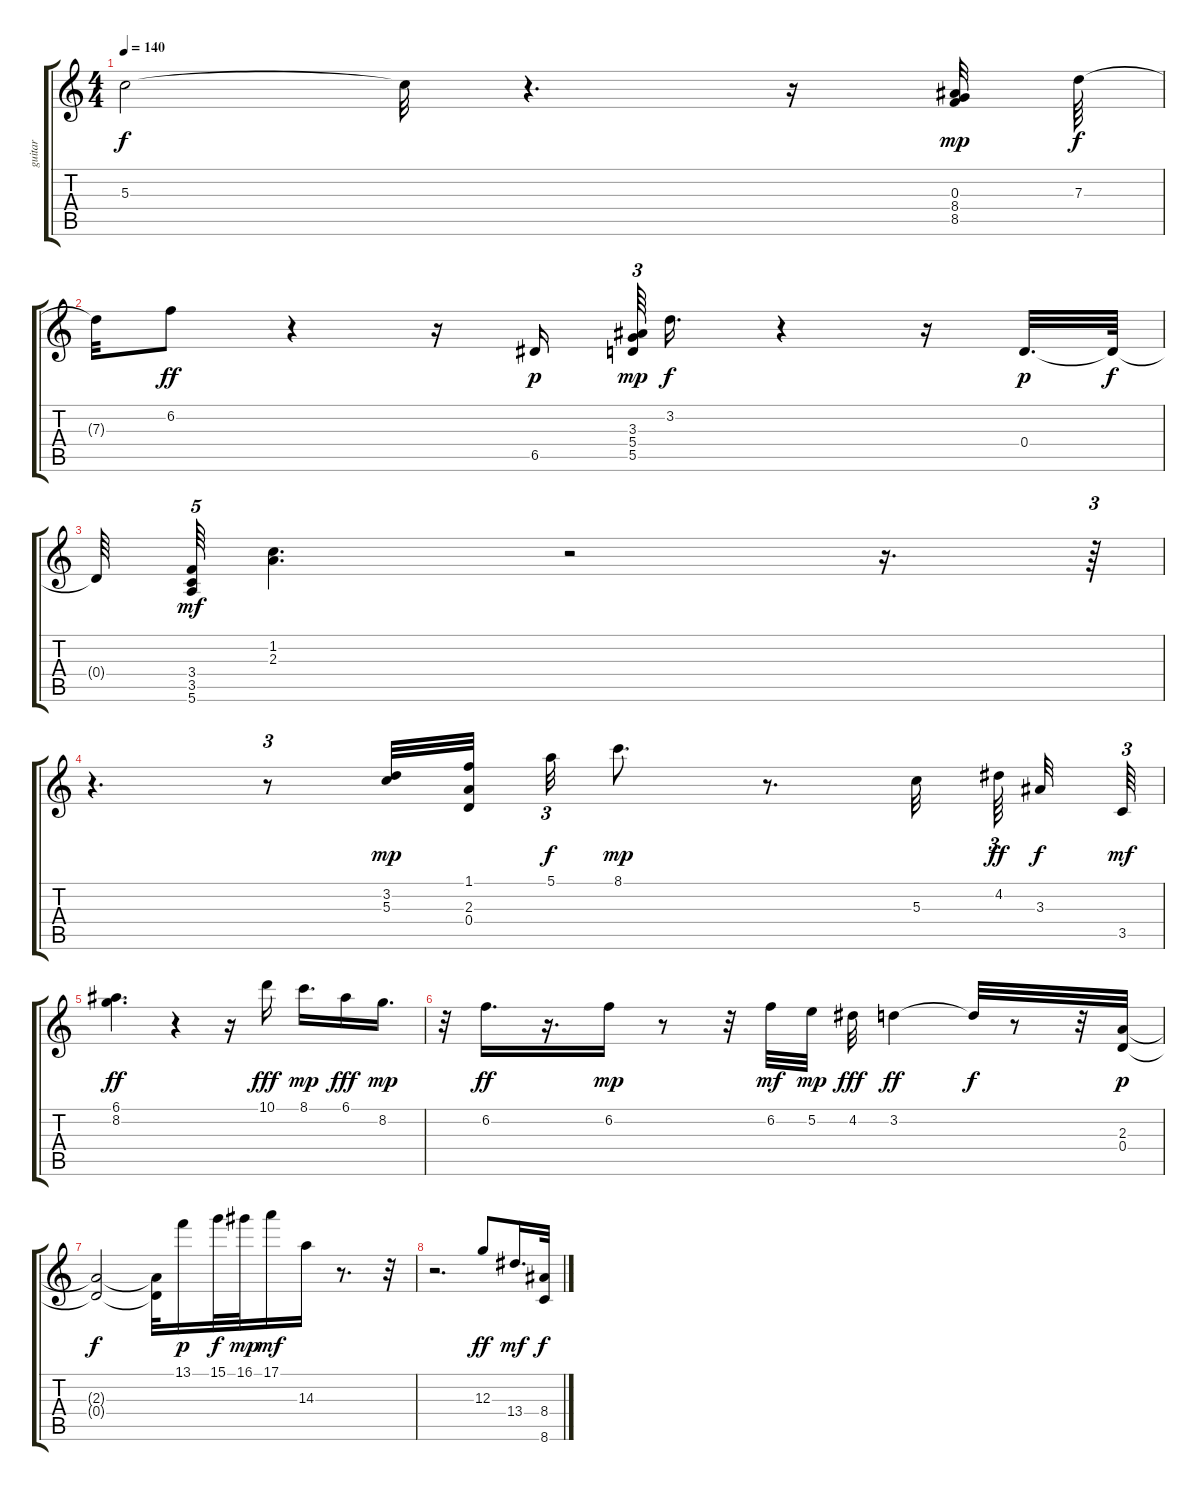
\track ("guitar" "guitar") {instrument acousticguitarnylon}
\staff {score tabs}
\tuning (E4 B3 G3 D3 A2 E2) {hide}
\ts (4 4)
\tempo 140
\clef g2
\ks c
5.3{t}.2{dy f} 5.3{t}.32 r.4{d} r.16 (0.3 8.4 8.5).32{dy mp} 7.3.64{dy f} |
7.3{t}.32 6.2.8{dy ff} r.4 r.16 6.5.16{dy p} (3.3 5.4 5.5).64{tu (3 2) dy mp} 3.2.16{d dy f} r.4 r.16 0.4.32{d dy p} 0.4{t}.64{dy f} |
0.4{t}.64 (3.4 3.5 5.6).64{tu (5 4) dy mf} (1.2 2.3).4{d} r.2 r.16{d} r.64{tu (3 2)} |
r.4{d} r.8{tu (3 2)} (3.2 5.3).32{dy mp} (1.1 2.3 0.4).32 5.1.32{tu (3 2) dy f} 8.1.8{d dy mp} r.8{d} 5.3.32 4.2.64{tu (3 2) dy ff} 3.3.32{dy f} 3.5.64{tu (3 2) dy mf} |
(6.1 8.2).4{d dy ff} r.4 r.16 10.1.16{dy fff} 8.1.16{d dy mp} 6.1.16{dy fff} 8.2.16{d dy mp} |
r.32 6.2.16{d dy ff} r.16{d} 6.2.16{dy mp} r.8 r.32 6.2.32{dy mf} 5.2.32{dy mp} 4.2.32{dy fff} 3.2.4{dy ff} 3.2{t}.32{dy f} r.8 r.32 (2.3 0.4).32{dy p} |
(2.3{t} 0.4{t}).2{dy f} (2.3{t} 0.4{t}).32 13.1.16{dy p} 15.1.32{dy f} 16.1.32{dy mp} 17.1.16{dy mf} 14.3.16 r.8{d} r.32 |
r.2{d} 12.3.8{dy ff} 13.4.16{d dy mf} (8.4 8.6).32{dy f}
